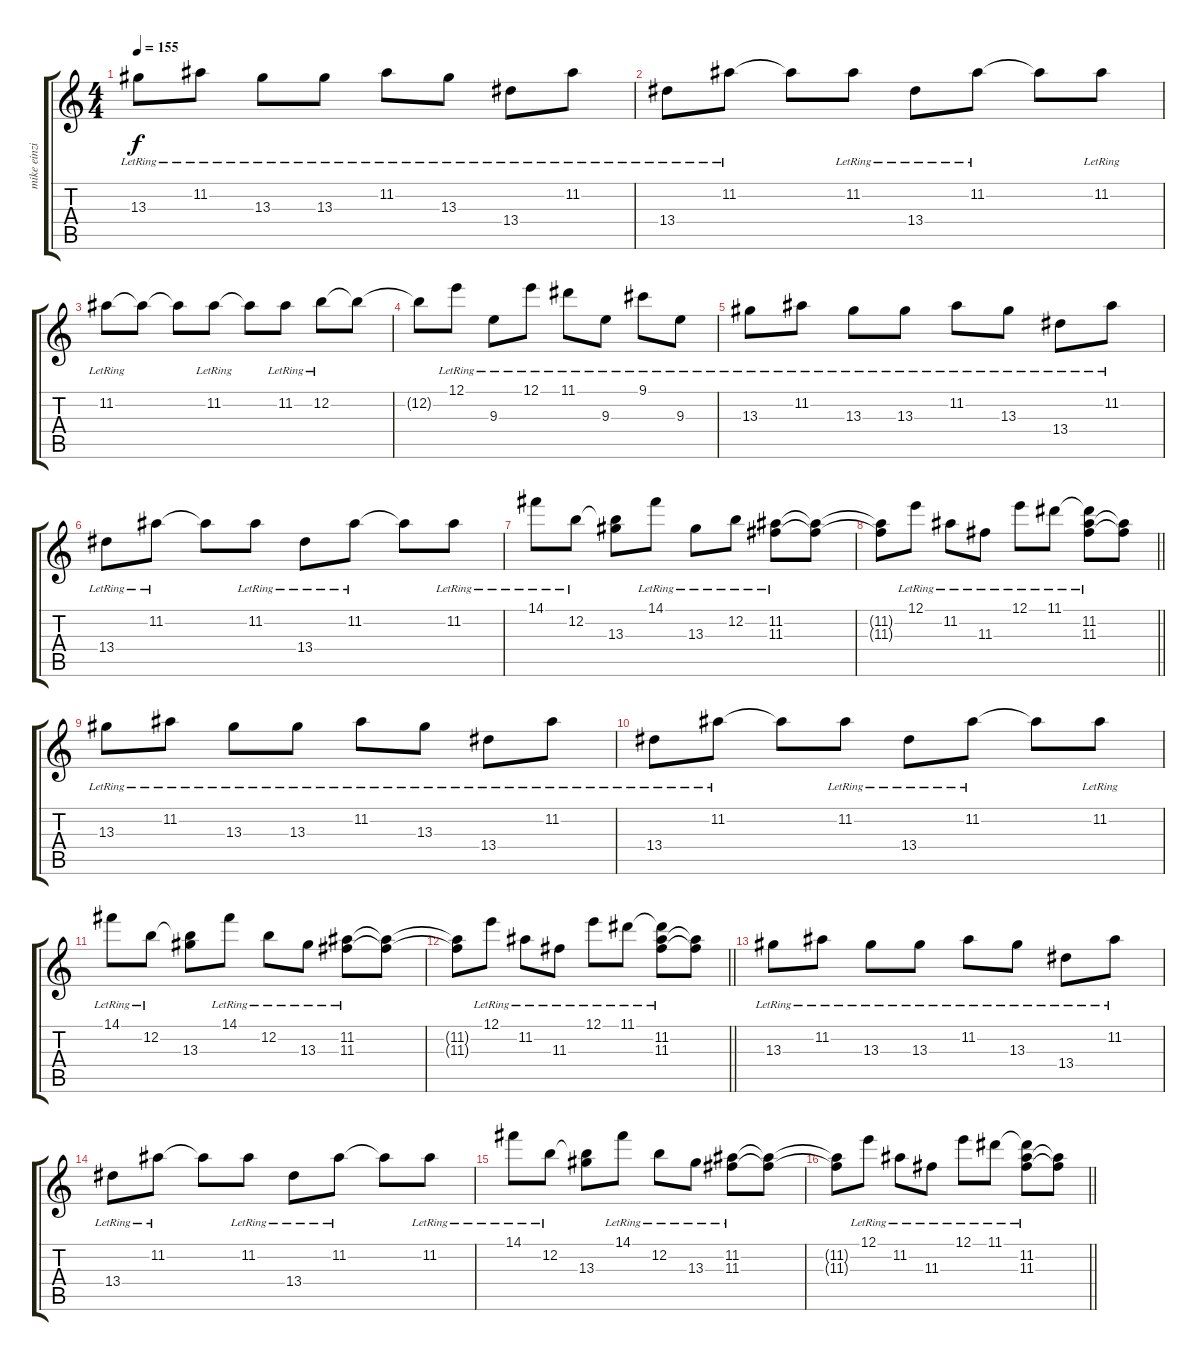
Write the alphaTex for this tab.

\track ("mike einziger" "mike einzi") {instrument electricguitarclean}
\staff {score tabs}
\tuning (E4 B3 G3 D3 A2 E2) {hide}
\ts (4 4)
\tempo 155
\clef g2
\ks c
13.3{lr}.8{dy f} 11.2{lr}.8 13.3{lr}.8 13.3{lr}.8 11.2{lr}.8 13.3{lr}.8 13.4{lr}.8 11.2{lr}.8 |
13.4{lr}.8 11.2{lr}.8 11.2{t}.8 11.2{lr}.8 13.4{lr}.8 11.2{lr}.8 11.2{t}.8 11.2{lr}.8 |
11.2{lr}.8 11.2{t}.8 11.2{t}.8 11.2{lr}.8 11.2{t}.8 11.2{lr}.8 12.2{lr}.8 12.2{t}.8 |
12.2{t}.8 12.1{lr}.8 9.3{lr}.8 12.1{lr}.8 11.1{lr}.8 9.3{lr}.8 9.1{lr}.8 9.3{lr}.8 |
13.3{lr}.8 11.2{lr}.8 13.3{lr}.8 13.3{lr}.8 11.2{lr}.8 13.3{lr}.8 13.4{lr}.8 11.2{lr}.8 |
13.4{lr}.8 11.2{lr}.8 11.2{t}.8 11.2{lr}.8 13.4{lr}.8 11.2{lr}.8 11.2{t}.8 11.2{lr}.8 |
14.1{lr}.8 12.2{lr}.8 (12.2{t} 13.3).8 14.1{lr}.8 13.3{lr}.8 12.2{lr}.8 (11.2{lr} 11.3{lr}).8 (11.2{t} 11.3{t}).8 |
\barLineRight lightlight
(11.2{t} 11.3{t}).8 12.1{lr}.8 11.2{lr}.8 11.3{lr}.8 12.1{lr}.8 11.1{lr}.8 (11.1{t} 11.2{lr} 11.3{lr}).8 (11.2{t} 11.3{t}).8 |
13.3{lr}.8 11.2{lr}.8 13.3{lr}.8 13.3{lr}.8 11.2{lr}.8 13.3{lr}.8 13.4{lr}.8 11.2{lr}.8 |
13.4{lr}.8 11.2{lr}.8 11.2{t}.8 11.2{lr}.8 13.4{lr}.8 11.2{lr}.8 11.2{t}.8 11.2{lr}.8 |
14.1{lr}.8 12.2{lr}.8 (12.2{t} 13.3).8 14.1{lr}.8 12.2{lr}.8 13.3{lr}.8 (11.2{lr} 11.3{lr}).8 (11.2{t} 11.3{t}).8 |
\barLineRight lightlight
(11.2{t} 11.3{t}).8 12.1{lr}.8 11.2{lr}.8 11.3{lr}.8 12.1{lr}.8 11.1{lr}.8 (11.1{t} 11.2{lr} 11.3{lr}).8 (11.2{t} 11.3{t}).8 |
13.3{lr}.8 11.2{lr}.8 13.3{lr}.8 13.3{lr}.8 11.2{lr}.8 13.3{lr}.8 13.4{lr}.8 11.2{lr}.8 |
13.4{lr}.8 11.2{lr}.8 11.2{t}.8 11.2{lr}.8 13.4{lr}.8 11.2{lr}.8 11.2{t}.8 11.2{lr}.8 |
14.1{lr}.8 12.2{lr}.8 (12.2{t} 13.3).8 14.1{lr}.8 12.2{lr}.8 13.3{lr}.8 (11.2{lr} 11.3{lr}).8 (11.2{t} 11.3{t}).8 |
\barLineRight lightlight
(11.2{t} 11.3{t}).8 12.1{lr}.8 11.2{lr}.8 11.3{lr}.8 12.1{lr}.8 11.1{lr}.8 (11.1{t} 11.2{lr} 11.3{lr}).8 (11.2{t} 11.3{t}).8
